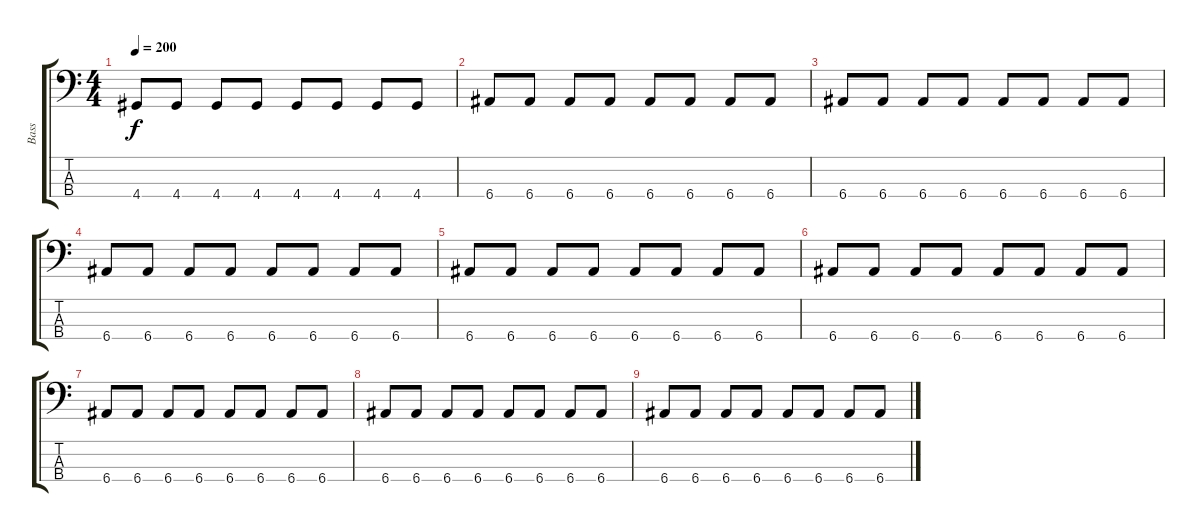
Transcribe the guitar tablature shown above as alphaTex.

\track ("Bass" "Bass") {instrument electricbasspick}
\staff {score tabs}
\tuning (G2 D2 A1 E1) {hide}
\ts (4 4)
\tempo 200
\clef f4
\ks c
4.4.8{dy f} 4.4.8 4.4.8 4.4.8 4.4.8 4.4.8 4.4.8 4.4.8 |
6.4.8 6.4.8 6.4.8 6.4.8 6.4.8 6.4.8 6.4.8 6.4.8 |
6.4.8 6.4.8 6.4.8 6.4.8 6.4.8 6.4.8 6.4.8 6.4.8 |
6.4.8 6.4.8 6.4.8 6.4.8 6.4.8 6.4.8 6.4.8 6.4.8 |
6.4.8 6.4.8 6.4.8 6.4.8 6.4.8 6.4.8 6.4.8 6.4.8 |
6.4.8 6.4.8 6.4.8 6.4.8 6.4.8 6.4.8 6.4.8 6.4.8 |
6.4.8 6.4.8 6.4.8 6.4.8 6.4.8 6.4.8 6.4.8 6.4.8 |
6.4.8 6.4.8 6.4.8 6.4.8 6.4.8 6.4.8 6.4.8 6.4.8 |
6.4.8 6.4.8 6.4.8 6.4.8 6.4.8 6.4.8 6.4.8 6.4.8
